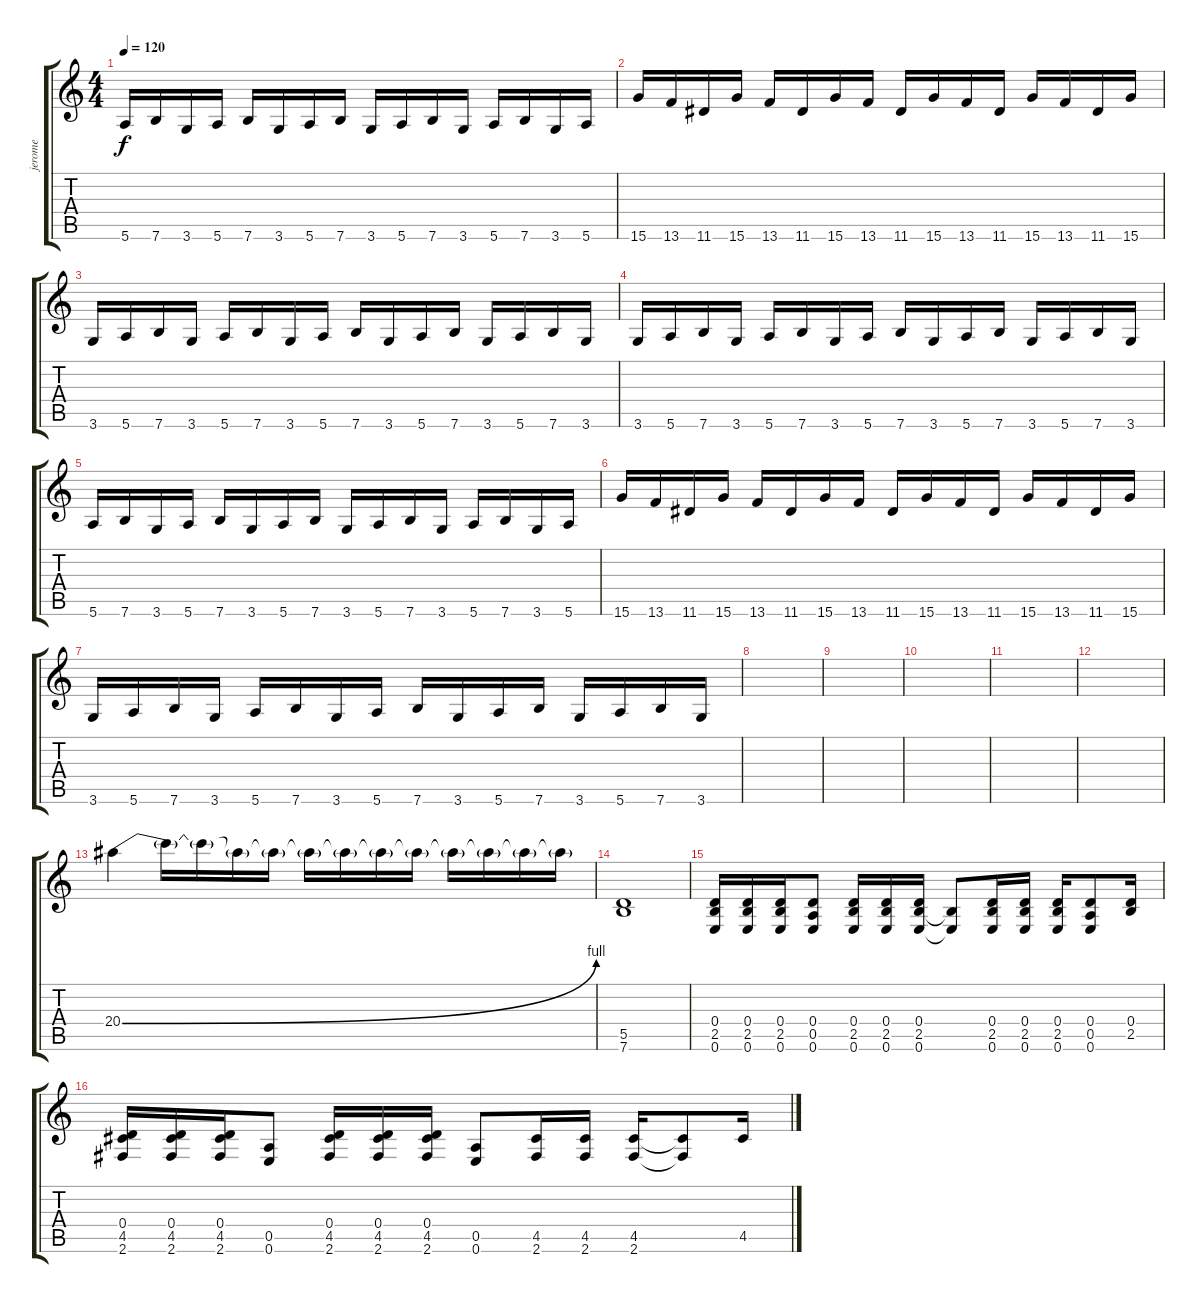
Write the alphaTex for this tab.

\track ("jerome" "jerome") {instrument distortionguitar}
\staff {score tabs}
\tuning (E4 B3 G3 D3 A2 E2) {hide}
\ts (4 4)
\tempo 120
\clef g2
\ks c
5.6.16{dy f} 7.6.16 3.6.16 5.6.16 7.6.16 3.6.16 5.6.16 7.6.16 3.6.16 5.6.16 7.6.16 3.6.16 5.6.16 7.6.16 3.6.16 5.6.16 |
15.6.16 13.6.16 11.6.16 15.6.16 13.6.16 11.6.16 15.6.16 13.6.16 11.6.16 15.6.16 13.6.16 11.6.16 15.6.16 13.6.16 11.6.16 15.6.16 |
3.6.16 5.6.16 7.6.16 3.6.16 5.6.16 7.6.16 3.6.16 5.6.16 7.6.16 3.6.16 5.6.16 7.6.16 3.6.16 5.6.16 7.6.16 3.6.16 |
3.6.16 5.6.16 7.6.16 3.6.16 5.6.16 7.6.16 3.6.16 5.6.16 7.6.16 3.6.16 5.6.16 7.6.16 3.6.16 5.6.16 7.6.16 3.6.16 |
5.6.16 7.6.16 3.6.16 5.6.16 7.6.16 3.6.16 5.6.16 7.6.16 3.6.16 5.6.16 7.6.16 3.6.16 5.6.16 7.6.16 3.6.16 5.6.16 |
15.6.16 13.6.16 11.6.16 15.6.16 13.6.16 11.6.16 15.6.16 13.6.16 11.6.16 15.6.16 13.6.16 11.6.16 15.6.16 13.6.16 11.6.16 15.6.16 |
3.6.16 5.6.16 7.6.16 3.6.16 5.6.16 7.6.16 3.6.16 5.6.16 7.6.16 3.6.16 5.6.16 7.6.16 3.6.16 5.6.16 7.6.16 3.6.16 |
|
|
|
|
|
20.4{be (bend 0 0 60 4)}.4 20.4{t}.16 20.4{t}.16 20.4{t}.16 20.4{t}.16 20.4{t}.16 20.4{t}.16 20.4{t}.16 20.4{t}.16 20.4{t}.16 20.4{t}.16 20.4{t}.16 20.4{t}.16 |
(5.5 7.6).1 |
(0.4 2.5 0.6).16 (0.4 2.5 0.6).16 (0.4 2.5 0.6).16 (0.4 0.5 0.6).8 (0.4 2.5 0.6).16 (0.4 2.5 0.6).16 (0.4 2.5 0.6).16 (2.5{t} 0.6{t}).8 (0.4 2.5 0.6).16 (0.4 2.5 0.6).16 (0.4 2.5 0.6).16 (0.4 0.5 0.6).8 (0.4 2.5).16 |
(0.4 4.5 2.6).16 (0.4 4.5 2.6).16 (0.4 4.5 2.6).16 (0.5 0.6).8 (0.4 4.5 2.6).16 (0.4 4.5 2.6).16 (0.4 4.5 2.6).16 (0.5 0.6).8 (4.5 2.6).16 (4.5 2.6).16 (4.5 2.6).16 (4.5{t} 2.6{t}).8 4.5.16
